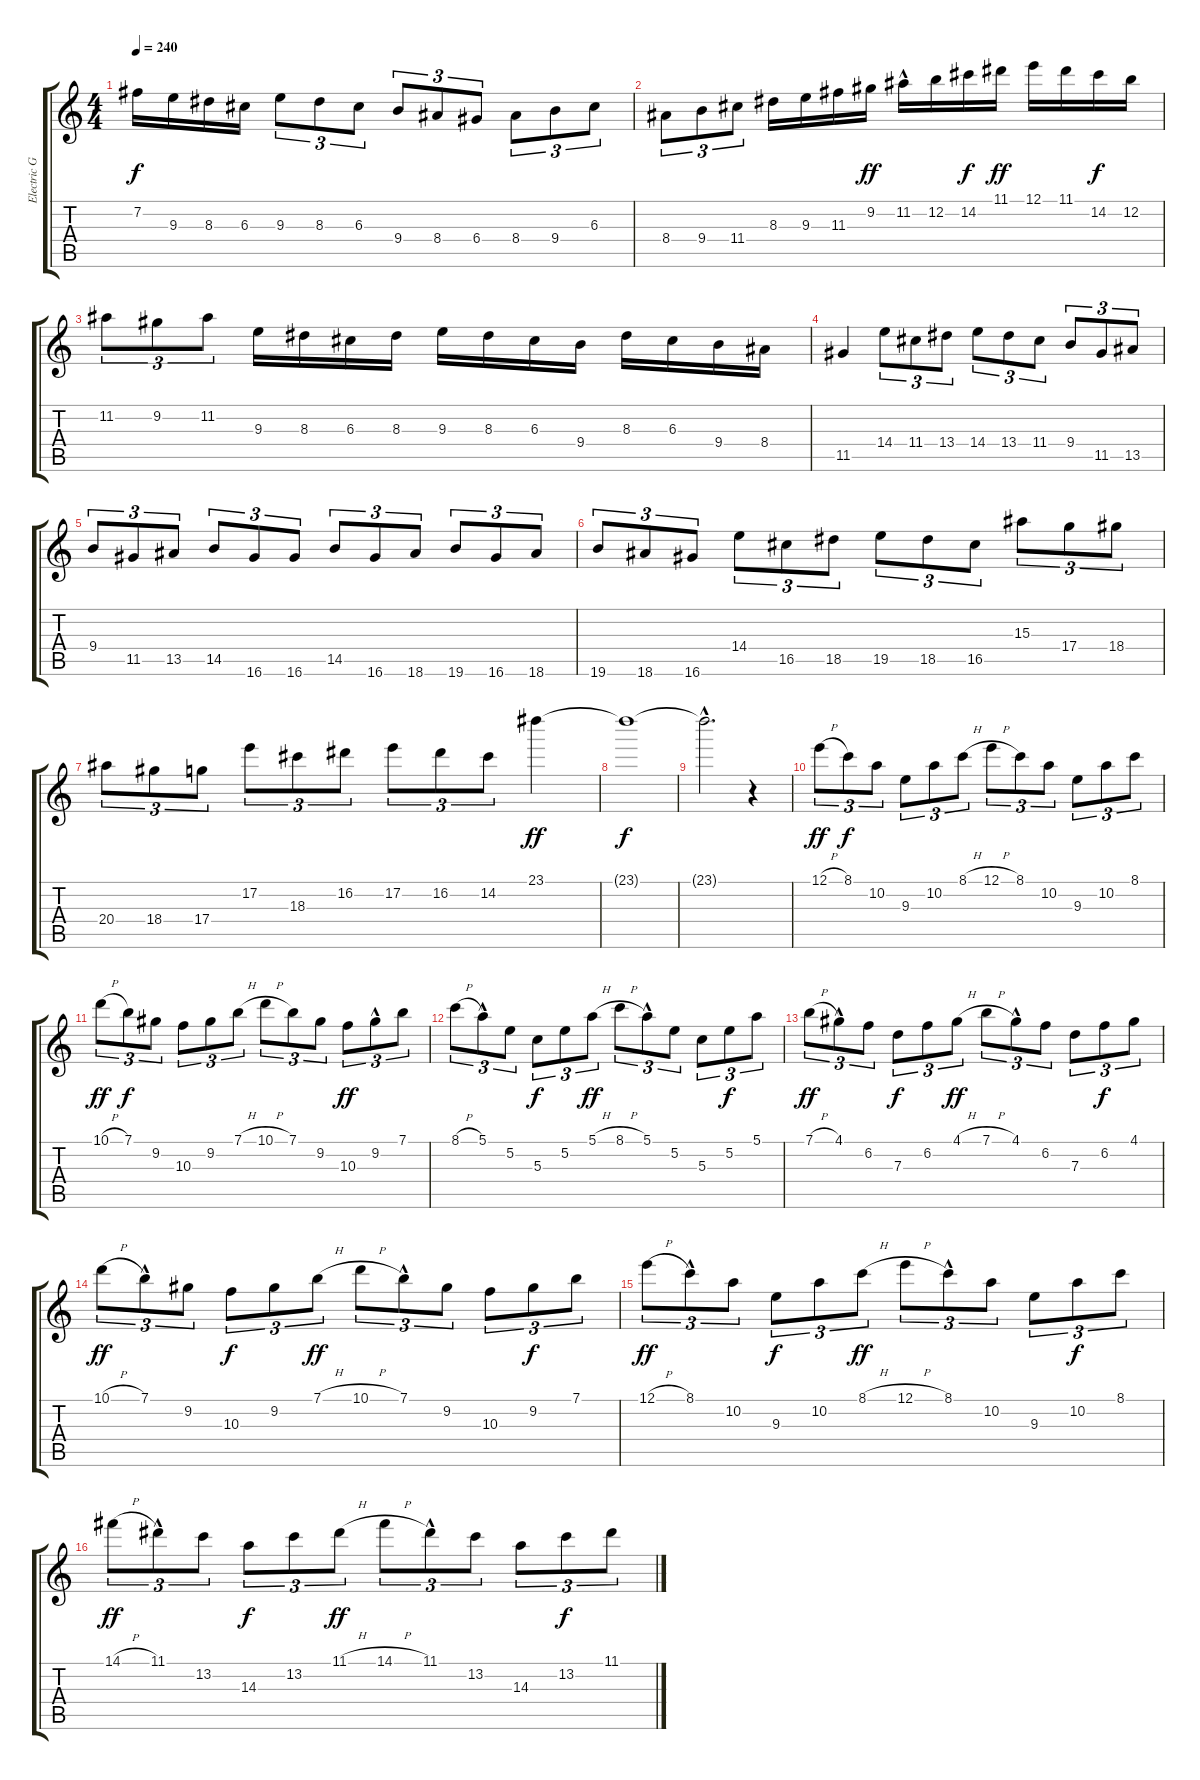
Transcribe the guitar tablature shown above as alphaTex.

\track ("Electric Guitar 1" "Electric G") {instrument overdrivenguitar}
\staff {score tabs}
\tuning (E4 B3 G3 D3 A2 E2) {hide}
\ts (4 4)
\tempo 240
\clef g2
\ks c
7.2.16{dy f} 9.3.16 8.3.16 6.3.16 9.3.8{tu (3 2)} 8.3.8{tu (3 2)} 6.3.8{tu (3 2)} 9.4.8{tu (3 2)} 8.4.8{tu (3 2)} 6.4.8{tu (3 2)} 8.4.8{tu (3 2)} 9.4.8{tu (3 2)} 6.3.8{tu (3 2)} |
8.4.8{tu (3 2)} 9.4.8{tu (3 2)} 11.4.8{tu (3 2)} 8.3.16 9.3.16 11.3.16 9.2.16{dy ff} 11.2{hac}.16 12.2.16 14.2.16{dy f} 11.1.16{dy ff} 12.1.16 11.1.16 14.2.16{dy f} 12.2.16 |
11.2.8{tu (3 2)} 9.2.8{tu (3 2)} 11.2.8{tu (3 2)} 9.3.16 8.3.16 6.3.16 8.3.16 9.3.16 8.3.16 6.3.16 9.4.16 8.3.16 6.3.16 9.4.16 8.4.16 |
11.5.4 14.4.8{tu (3 2)} 11.4.8{tu (3 2)} 13.4.8{tu (3 2)} 14.4.8{tu (3 2)} 13.4.8{tu (3 2)} 11.4.8{tu (3 2)} 9.4.8{tu (3 2)} 11.5.8{tu (3 2)} 13.5.8{tu (3 2)} |
9.4.8{tu (3 2)} 11.5.8{tu (3 2)} 13.5.8{tu (3 2)} 14.5.8{tu (3 2)} 16.6.8{tu (3 2)} 16.6.8{tu (3 2)} 14.5.8{tu (3 2)} 16.6.8{tu (3 2)} 18.6.8{tu (3 2)} 19.6.8{tu (3 2)} 16.6.8{tu (3 2)} 18.6.8{tu (3 2)} |
19.6.8{tu (3 2)} 18.6.8{tu (3 2)} 16.6.8{tu (3 2)} 14.4.8{tu (3 2)} 16.5.8{tu (3 2)} 18.5.8{tu (3 2)} 19.5.8{tu (3 2)} 18.5.8{tu (3 2)} 16.5.8{tu (3 2)} 15.3.8{tu (3 2)} 17.4.8{tu (3 2)} 18.4.8{tu (3 2)} |
20.4.8{tu (3 2)} 18.4.8{tu (3 2)} 17.4.8{tu (3 2)} 17.2.8{tu (3 2)} 18.3.8{tu (3 2)} 16.2.8{tu (3 2)} 17.2.8{tu (3 2)} 16.2.8{tu (3 2)} 14.2.8{tu (3 2)} 23.1.4{dy ff} |
23.1{t}.1{dy f} |
23.1{hac t}.2{d} r.4 |
12.1{h}.8{tu (3 2) dy ff} 8.1.8{tu (3 2) dy f} 10.2.8{tu (3 2)} 9.3.8{tu (3 2)} 10.2.8{tu (3 2)} 8.1{h}.8{tu (3 2)} 12.1{h}.8{tu (3 2)} 8.1.8{tu (3 2)} 10.2.8{tu (3 2)} 9.3.8{tu (3 2)} 10.2.8{tu (3 2)} 8.1.8{tu (3 2)} |
10.1{h}.8{tu (3 2) dy ff} 7.1.8{tu (3 2) dy f} 9.2.8{tu (3 2)} 10.3.8{tu (3 2)} 9.2.8{tu (3 2)} 7.1{h}.8{tu (3 2)} 10.1{h}.8{tu (3 2)} 7.1.8{tu (3 2)} 9.2.8{tu (3 2)} 10.3.8{tu (3 2) dy ff} 9.2{hac}.8{tu (3 2)} 7.1.8{tu (3 2)} |
8.1{h}.8{tu (3 2)} 5.1{hac}.8{tu (3 2)} 5.2.8{tu (3 2)} 5.3.8{tu (3 2) dy f} 5.2.8{tu (3 2)} 5.1{h}.8{tu (3 2) dy ff} 8.1{h}.8{tu (3 2)} 5.1{hac}.8{tu (3 2)} 5.2.8{tu (3 2)} 5.3.8{tu (3 2)} 5.2.8{tu (3 2) dy f} 5.1.8{tu (3 2)} |
7.1{h}.8{tu (3 2) dy ff} 4.1{hac}.8{tu (3 2)} 6.2.8{tu (3 2)} 7.3.8{tu (3 2) dy f} 6.2.8{tu (3 2)} 4.1{h}.8{tu (3 2) dy ff} 7.1{h}.8{tu (3 2)} 4.1{hac}.8{tu (3 2)} 6.2.8{tu (3 2)} 7.3.8{tu (3 2)} 6.2.8{tu (3 2) dy f} 4.1.8{tu (3 2)} |
10.1{h}.8{tu (3 2) dy ff} 7.1{hac}.8{tu (3 2)} 9.2.8{tu (3 2)} 10.3.8{tu (3 2) dy f} 9.2.8{tu (3 2)} 7.1{h}.8{tu (3 2) dy ff} 10.1{h}.8{tu (3 2)} 7.1{hac}.8{tu (3 2)} 9.2.8{tu (3 2)} 10.3.8{tu (3 2)} 9.2.8{tu (3 2) dy f} 7.1.8{tu (3 2)} |
12.1{h}.8{tu (3 2) dy ff} 8.1{hac}.8{tu (3 2)} 10.2.8{tu (3 2)} 9.3.8{tu (3 2) dy f} 10.2.8{tu (3 2)} 8.1{h}.8{tu (3 2) dy ff} 12.1{h}.8{tu (3 2)} 8.1{hac}.8{tu (3 2)} 10.2.8{tu (3 2)} 9.3.8{tu (3 2)} 10.2.8{tu (3 2) dy f} 8.1.8{tu (3 2)} |
14.1{h}.8{tu (3 2) dy ff} 11.1{hac}.8{tu (3 2)} 13.2.8{tu (3 2)} 14.3.8{tu (3 2) dy f} 13.2.8{tu (3 2)} 11.1{h}.8{tu (3 2) dy ff} 14.1{h}.8{tu (3 2)} 11.1{hac}.8{tu (3 2)} 13.2.8{tu (3 2)} 14.3.8{tu (3 2)} 13.2.8{tu (3 2) dy f} 11.1.8{tu (3 2)}
